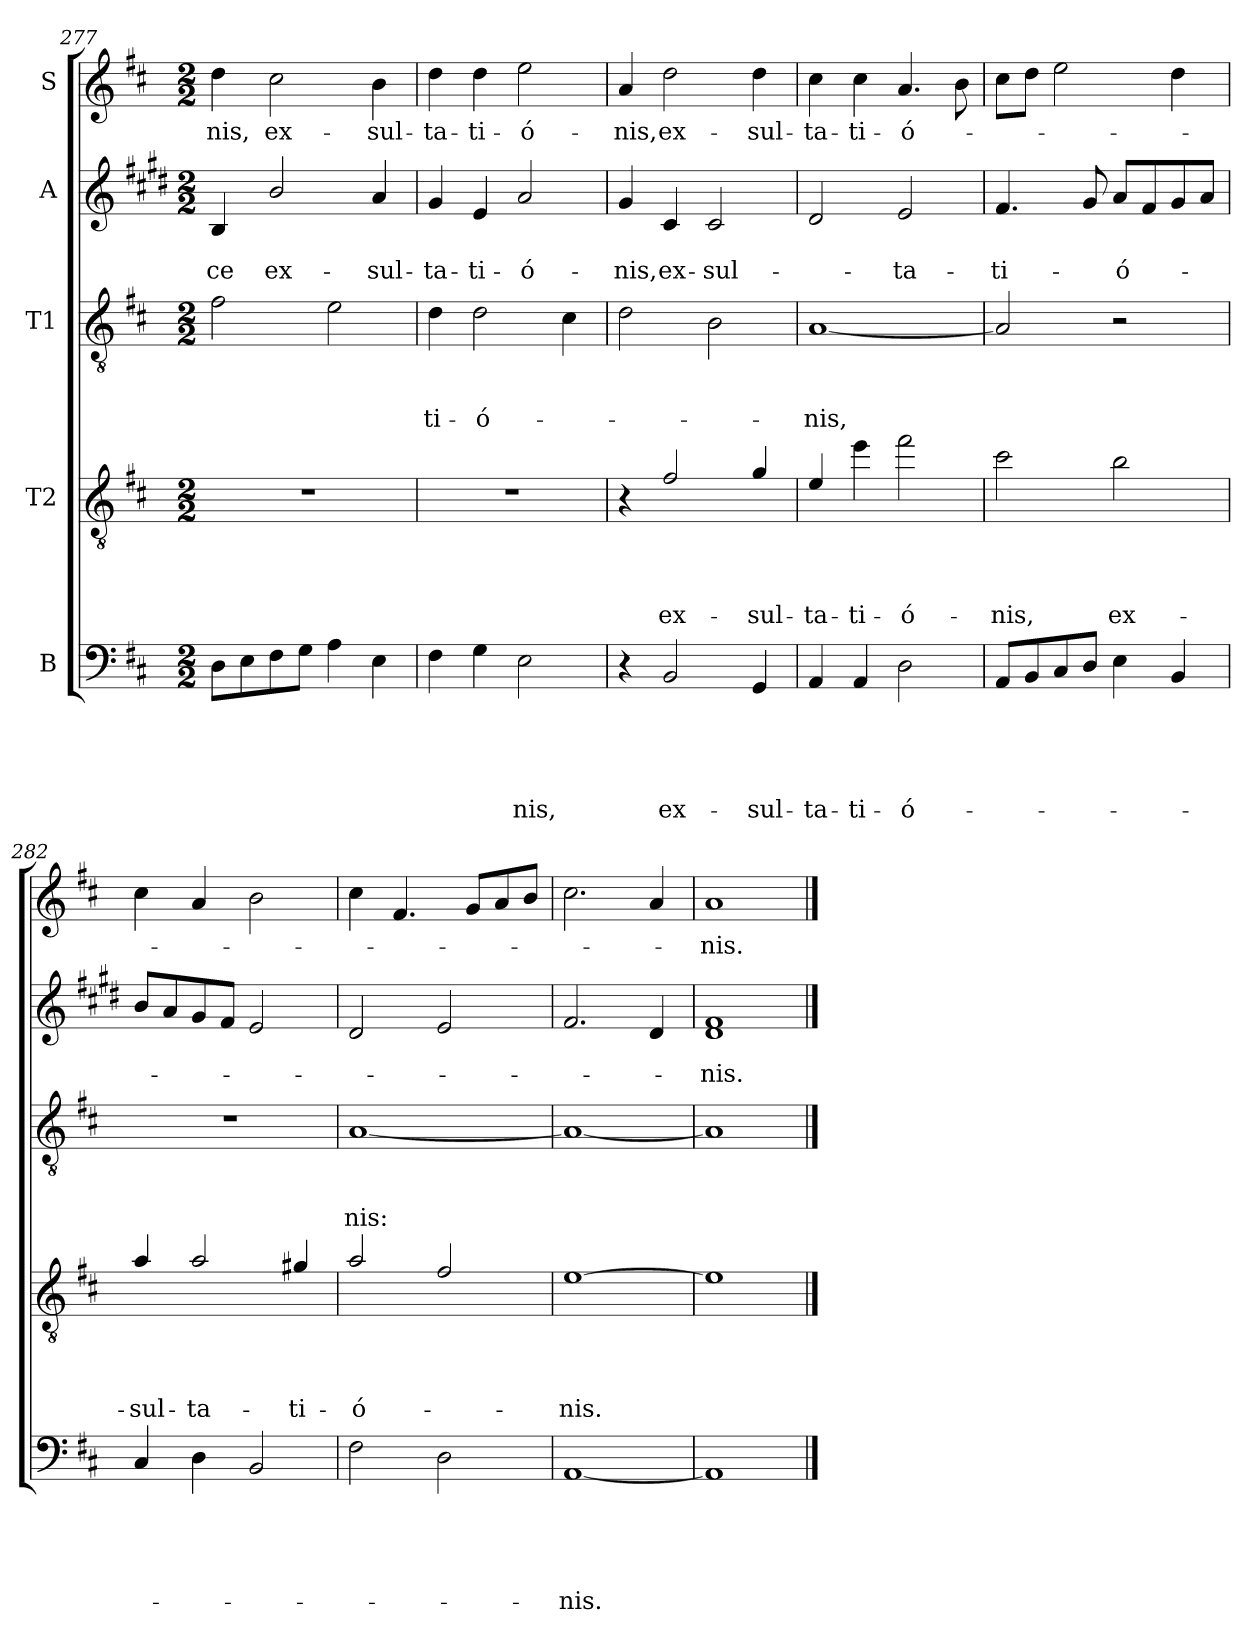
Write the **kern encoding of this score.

**kern	**text	**text	**text	**text	**text	**kern	**text	**text	**text	**text	**kern	**text	**text	**text	**kern	**text	**text	**kern	**text
*part5	*part5	*part5	*part5	*part5	*part5	*part4	*part4	*part4	*part4	*part4	*part3	*part3	*part3	*part3	*part2	*part2	*part2	*part1	*part1
*staff5	*staff5	*staff5	*staff5	*staff5	*staff5	*staff4	*staff4	*staff4	*staff4	*staff4	*staff3	*staff3	*staff3	*staff3	*staff2	*staff2	*staff2	*staff1	*staff1
*I"B	*	*	*	*	*	*I"T2	*	*	*	*	*I"T1	*	*	*	*I"A	*	*	*I"S	*
*clefF4	*	*	*	*	*	*clefGv2	*	*	*	*	*clefGv2	*	*	*	*clefG2	*	*	*clefG2	*
*	*	*	*	*	*	*ITrd8c14	*	*	*	*	*	*	*	*	*ITrd1c2	*	*	*	*
*k[f#c#]	*	*	*	*	*	*k[f#c#]	*	*	*	*	*k[f#c#]	*	*	*	*k[f#c#]	*	*	*k[f#c#]	*
*D:	*	*	*	*	*	*D:	*	*	*	*	*D:	*	*	*	*D:	*	*	*D:	*
*M2/2	*	*	*	*	*	*M2/2	*	*	*	*	*M2/2	*	*	*	*M2/2	*	*	*M2/2	*
=277	=277	=277	=277	=277	=277	=277	=277	=277	=277	=277	=277	=277	=277	=277	=277	=277	=277	=277	=277
!	!	!	!	!	!	!	!	!	!	!	!	!	!	!	!	!	!LO:LY:b	!	!LO:LY:b
8D\L	.	.	.	.	.	1r	.	.	.	.	2f#\	.	.	.	4A/	.	-ce	4dd\	-nis,
8E\	.	.	.	.	.	.	.	.	.	.	.	.	.	.	.	.	.	.	.
!	!	!	!	!	!	!	!	!	!	!	!	!	!	!	!	!	!LO:LY:b	!	!LO:LY:b
8F#\	.	.	.	.	.	.	.	.	.	.	.	.	.	.	2a/	.	ex-	2cc#\	ex-
8G\J	.	.	.	.	.	.	.	.	.	.	.	.	.	.	.	.	.	.	.
4A\	.	.	.	.	.	.	.	.	.	.	2e\	.	.	.	.	.	.	.	.
!	!	!	!	!	!	!	!	!	!	!	!	!	!	!	!	!	!LO:LY:b	!	!LO:LY:b
4E\	.	.	.	.	.	.	.	.	.	.	.	.	.	.	4g/	.	-sul-	4b\	-sul-
!!LO:LB:g=z
=278	=278	=278	=278	=278	=278	=278	=278	=278	=278	=278	=278	=278	=278	=278	=278	=278	=278	=278	=278
!	!	!	!	!	!	!	!	!	!	!	!	!	!	!LO:LY:b	!	!	!LO:LY:b	!	!LO:LY:b
4F#\	.	.	.	.	.	1r	.	.	.	.	4d\	.	.	-ti-	4f#/	.	-ta-	4dd\	-ta-
!	!	!	!	!	!	!	!	!	!	!	!	!	!	!LO:LY:b	!	!	!LO:LY:b	!	!LO:LY:b
4G\	.	.	.	.	.	.	.	.	.	.	2d\	.	.	-ó-	4d/	.	-ti-	4dd\	-ti-
!	!	!	!	!	!LO:LY:b	!	!	!	!	!	!	!	!	!	!	!	!LO:LY:b	!	!LO:LY:b
2E\	.	.	.	.	-nis,	.	.	.	.	.	.	.	.	.	2g/	.	-ó-	2ee\	-ó-
.	.	.	.	.	.	.	.	.	.	.	4c#\	.	.	.	.	.	.	.	.
=279	=279	=279	=279	=279	=279	=279	=279	=279	=279	=279	=279	=279	=279	=279	=279	=279	=279	=279	=279
!	!	!	!	!	!	!	!	!	!	!	!	!	!	!	!	!	!LO:LY:b	!	!LO:LY:b
4r	.	.	.	.	.	4r	.	.	.	.	2d\	.	.	.	4f#/	.	-nis,	4a/	-nis,
!	!	!	!	!	!LO:LY:b	!	!	!	!	!LO:LY:b	!	!	!	!	!	!	!LO:LY:b	!	!LO:LY:b
2BB/	.	.	.	.	ex-	2F#/	.	.	.	ex-	.	.	.	.	4B/	.	ex-	2dd\	ex-
!	!	!	!	!	!	!	!	!	!	!	!	!	!	!	!	!	!LO:LY:b	!	!
.	.	.	.	.	.	.	.	.	.	.	2B\	.	.	.	2B/	.	-sul-	.	.
!	!	!	!	!	!LO:LY:b	!	!	!	!	!LO:LY:b	!	!	!	!	!	!	!	!	!LO:LY:b
4GG/	.	.	.	.	-sul-	4G/	.	.	.	-sul-	.	.	.	.	.	.	.	4dd\	-sul-
=280	=280	=280	=280	=280	=280	=280	=280	=280	=280	=280	=280	=280	=280	=280	=280	=280	=280	=280	=280
!	!	!	!	!	!LO:LY:b	!	!	!	!	!LO:LY:b	!	!	!	!LO:LY:b	!	!	!	!	!LO:LY:b
4AA/	.	.	.	.	-ta-	4E/	.	.	.	-ta-	[1A	.	.	-nis,	2c#/	.	.	4cc#\	-ta-
!	!	!	!	!	!LO:LY:b	!	!	!	!	!LO:LY:b	!	!	!	!	!	!	!	!	!LO:LY:b
4AA/	.	.	.	.	-ti-	4e\	.	.	.	-ti-	.	.	.	.	.	.	.	4cc#\	-ti-
!	!	!	!	!	!LO:LY:b	!	!	!	!	!LO:LY:b	!	!	!	!	!	!	!LO:LY:b	!	!LO:LY:b
2D\	.	.	.	.	-ó-	2f#\	.	.	.	-ó-	.	.	.	.	2d/	.	-ta-	4.a/	-ó-
.	.	.	.	.	.	.	.	.	.	.	.	.	.	.	.	.	.	8b\	.
=281	=281	=281	=281	=281	=281	=281	=281	=281	=281	=281	=281	=281	=281	=281	=281	=281	=281	=281	=281
!	!	!	!	!	!	!	!	!	!	!LO:LY:b	!	!	!	!	!	!	!LO:LY:b	!	!
8AA/L	.	.	.	.	.	2c#\	.	.	.	-nis,	2A/]	.	.	.	4.e/	.	-ti-	8cc#\L	.
8BB/	.	.	.	.	.	.	.	.	.	.	.	.	.	.	.	.	.	8dd\J	.
8C#/	.	.	.	.	.	.	.	.	.	.	.	.	.	.	.	.	.	2ee\	.
8D/J	.	.	.	.	.	.	.	.	.	.	.	.	.	.	8f#/	.	.	.	.
!	!	!	!	!	!	!	!	!	!	!LO:LY:b	!	!	!	!	!	!	!LO:LY:b	!	!
4E\	.	.	.	.	.	2B\	.	.	.	ex-	2r	.	.	.	8g/L	.	-ó-	.	.
.	.	.	.	.	.	.	.	.	.	.	.	.	.	.	8e/	.	.	.	.
4BB/	.	.	.	.	.	.	.	.	.	.	.	.	.	.	8f#/	.	.	4dd\	.
.	.	.	.	.	.	.	.	.	.	.	.	.	.	.	8g/J	.	.	.	.
=282	=282	=282	=282	=282	=282	=282	=282	=282	=282	=282	=282	=282	=282	=282	=282	=282	=282	=282	=282
!	!	!	!	!	!	!	!	!	!	!LO:LY:b	!	!	!	!	!	!	!	!	!
4C#/	.	.	.	.	.	4A/	.	.	.	-sul-	1r	.	.	.	8a/L	.	.	4cc#\	.
.	.	.	.	.	.	.	.	.	.	.	.	.	.	.	8g/	.	.	.	.
!	!	!	!	!	!	!	!	!	!	!LO:LY:b	!	!	!	!	!	!	!	!	!
4D\	.	.	.	.	.	2A/	.	.	.	-ta-	.	.	.	.	8f#/	.	.	4a/	.
.	.	.	.	.	.	.	.	.	.	.	.	.	.	.	8e/J	.	.	.	.
2BB/	.	.	.	.	.	.	.	.	.	.	.	.	.	.	2d/	.	.	2b\	.
!	!	!	!	!	!	!	!	!	!	!LO:LY:b	!	!	!	!	!	!	!	!	!
.	.	.	.	.	.	4G#/	.	.	.	-ti-	.	.	.	.	.	.	.	.	.
=283	=283	=283	=283	=283	=283	=283	=283	=283	=283	=283	=283	=283	=283	=283	=283	=283	=283	=283	=283
!	!	!	!	!	!	!	!	!	!	!LO:LY:b	!	!	!	!LO:LY:b	!	!	!	!	!
2F#\	.	.	.	.	.	2A/	.	.	.	-ó-	[1A	.	.	nis:	2c#/	.	.	4cc#\	.
.	.	.	.	.	.	.	.	.	.	.	.	.	.	.	.	.	.	4.f#/	.
2D\	.	.	.	.	.	2F#/	.	.	.	.	.	.	.	.	2d/	.	.	.	.
.	.	.	.	.	.	.	.	.	.	.	.	.	.	.	.	.	.	8g/L	.
.	.	.	.	.	.	.	.	.	.	.	.	.	.	.	.	.	.	8a/	.
.	.	.	.	.	.	.	.	.	.	.	.	.	.	.	.	.	.	8b/J	.
!!LO:PB:g=z
=284	=284	=284	=284	=284	=284	=284	=284	=284	=284	=284	=284	=284	=284	=284	=284	=284	=284	=284	=284
!	!	!	!	!	!LO:LY:b	!	!	!	!	!LO:LY:b	!	!	!	!	!	!	!	!	!
[1AA	.	.	.	.	-nis.	[1E	.	.	.	-nis.	1A_	.	.	.	2.e/	.	.	2.cc#\	.
.	.	.	.	.	.	.	.	.	.	.	.	.	.	.	4c#/	.	.	4a/	.
=285	=285	=285	=285	=285	=285	=285	=285	=285	=285	=285	=285	=285	=285	=285	=285	=285	=285	=285	=285
!	!	!	!	!	!	!	!	!	!	!	!	!	!	!	!	!	!LO:LY:b	!	!LO:LY:b
1AA]	.	.	.	.	.	1E]	.	.	.	.	1A]	.	.	.	1c# 1e	.	-nis.	1a	-nis.
==	==	==	==	==	==	==	==	==	==	==	==	==	==	==	==	==	==	==	==
*-	*-	*-	*-	*-	*-	*-	*-	*-	*-	*-	*-	*-	*-	*-	*-	*-	*-	*-	*-
